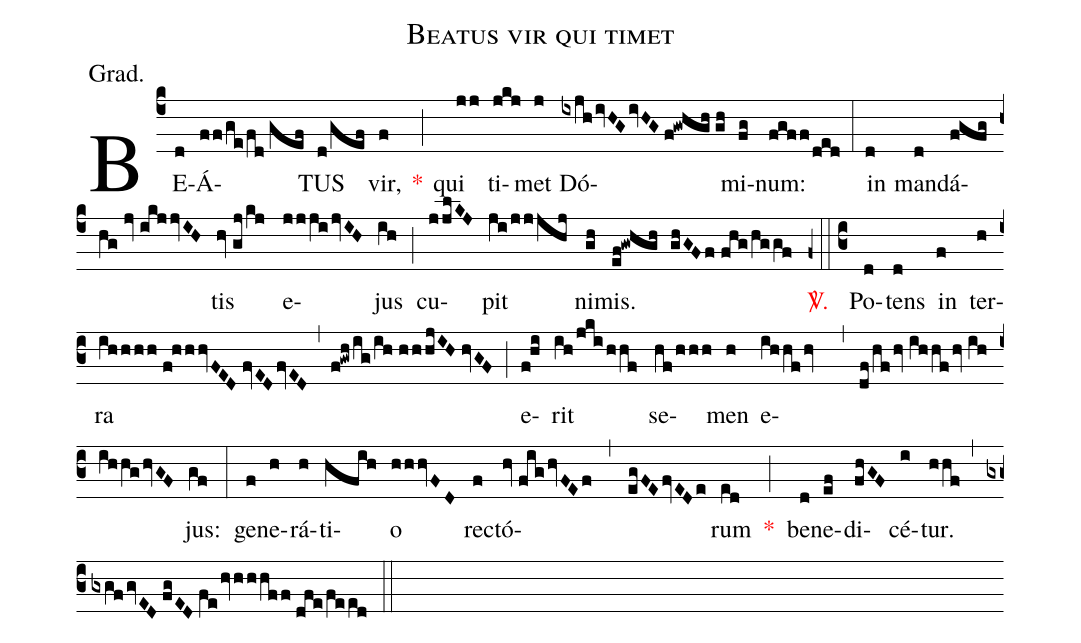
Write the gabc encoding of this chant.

name:Beatus vir qui timet;
annotation:Grad.;
mode:V.;
office-part:Gradual;
%%
(c4) BE(d)Á(ff/ge/fd//gef)TUS(d/gef) vir,(f) <v>\red{*}</v>(;) qui(jj) ti(jkj)met(j) Dó(ixjh/ivHG/ivHG//f!gwhgh//gh)mi(fg)num:(fgff/ded) (:) in(d) man(d)dá(fgfg/hg//jv//ikjjvIH)tis(hv//gj/kj) e(jjji/jvIH)jus(ih) (;) cu(jjlKJ)pit(ji/jjjhj) ni(gh)mis.(ef!gwhgh ghGFf//fhg/hggf) <v>\red{\Vbar.}</v>(z0::c3) Po(d)tens(d) in(f) ter(h)ra(ihhhh//f!hhhvFED//fvED/fvED) (,) (f!gwh/ig/ih//hhhjIH//hvGF) (;) e(f!hi)rit(ih/jki/hhf) se(hf/hhh)men(h) e(ihhf/hv ,df/hf/hv//ihhf/hv//ih/ihhg/hvGF)jus:(gf) (:) ge(f)ne(h)rá(h)ti(hfih)o(hhhvFD) re(f)ctó(hv//fig/hvFEf,egFE/fvEDe)rum(ed) <v>\red{*}</v>(;) be(d)ne(ef)di(fhGF)cé(i)tur.(hhf) (,) (gxgf/gvED//fgED//fe/hv/hhhff//dfe/feed) (::)
